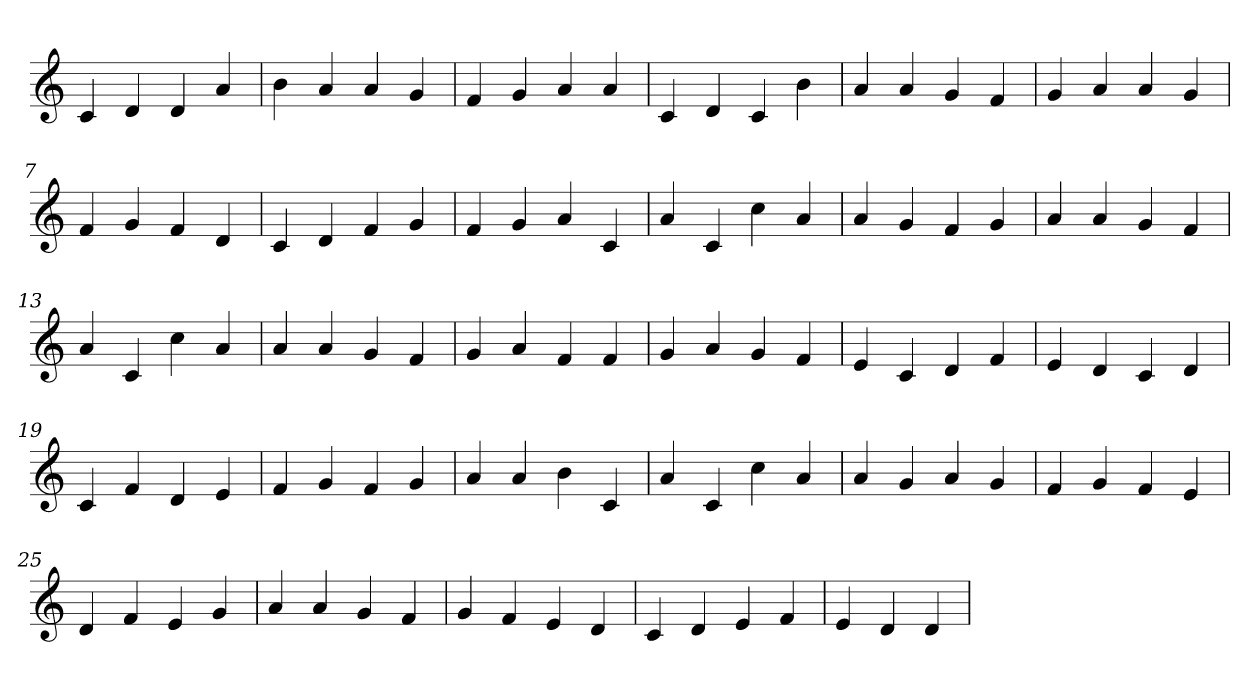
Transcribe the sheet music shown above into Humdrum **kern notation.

**kern
*part1
*staff1
*clefG2
=1
4c
4d
4d
4a
=2
4b
4a
4a
4g
=3
4f
4g
4a
4a
=4
4c
4d
4c
4b
=5
4a
4a
4g
4f
=6
4g
4a
4a
4g
=7
4f
4g
4f
4d
=8
4c
4d
4f
4g
=9
4f
4g
4a
4c
=10
4a
4c
4cc
4a
=11
4a
4g
4f
4g
=12
4a
4a
4g
4f
=13
4a
4c
4cc
4a
=14
4a
4a
4g
4f
=15
4g
4a
4f
4f
=16
4g
4a
4g
4f
=17
4e
4c
4d
4f
=18
4e
4d
4c
4d
=19
4c
4f
4d
4e
=20
4f
4g
4f
4g
=21
4a
4a
4b
4c
=22
4a
4c
4cc
4a
=23
4a
4g
4a
4g
=24
4f
4g
4f
4e
=25
4d
4f
4e
4g
=26
4a
4a
4g
4f
=27
4g
4f
4e
4d
=28
4c
4d
4e
4f
=29
4e
4d
4d
=
*-
